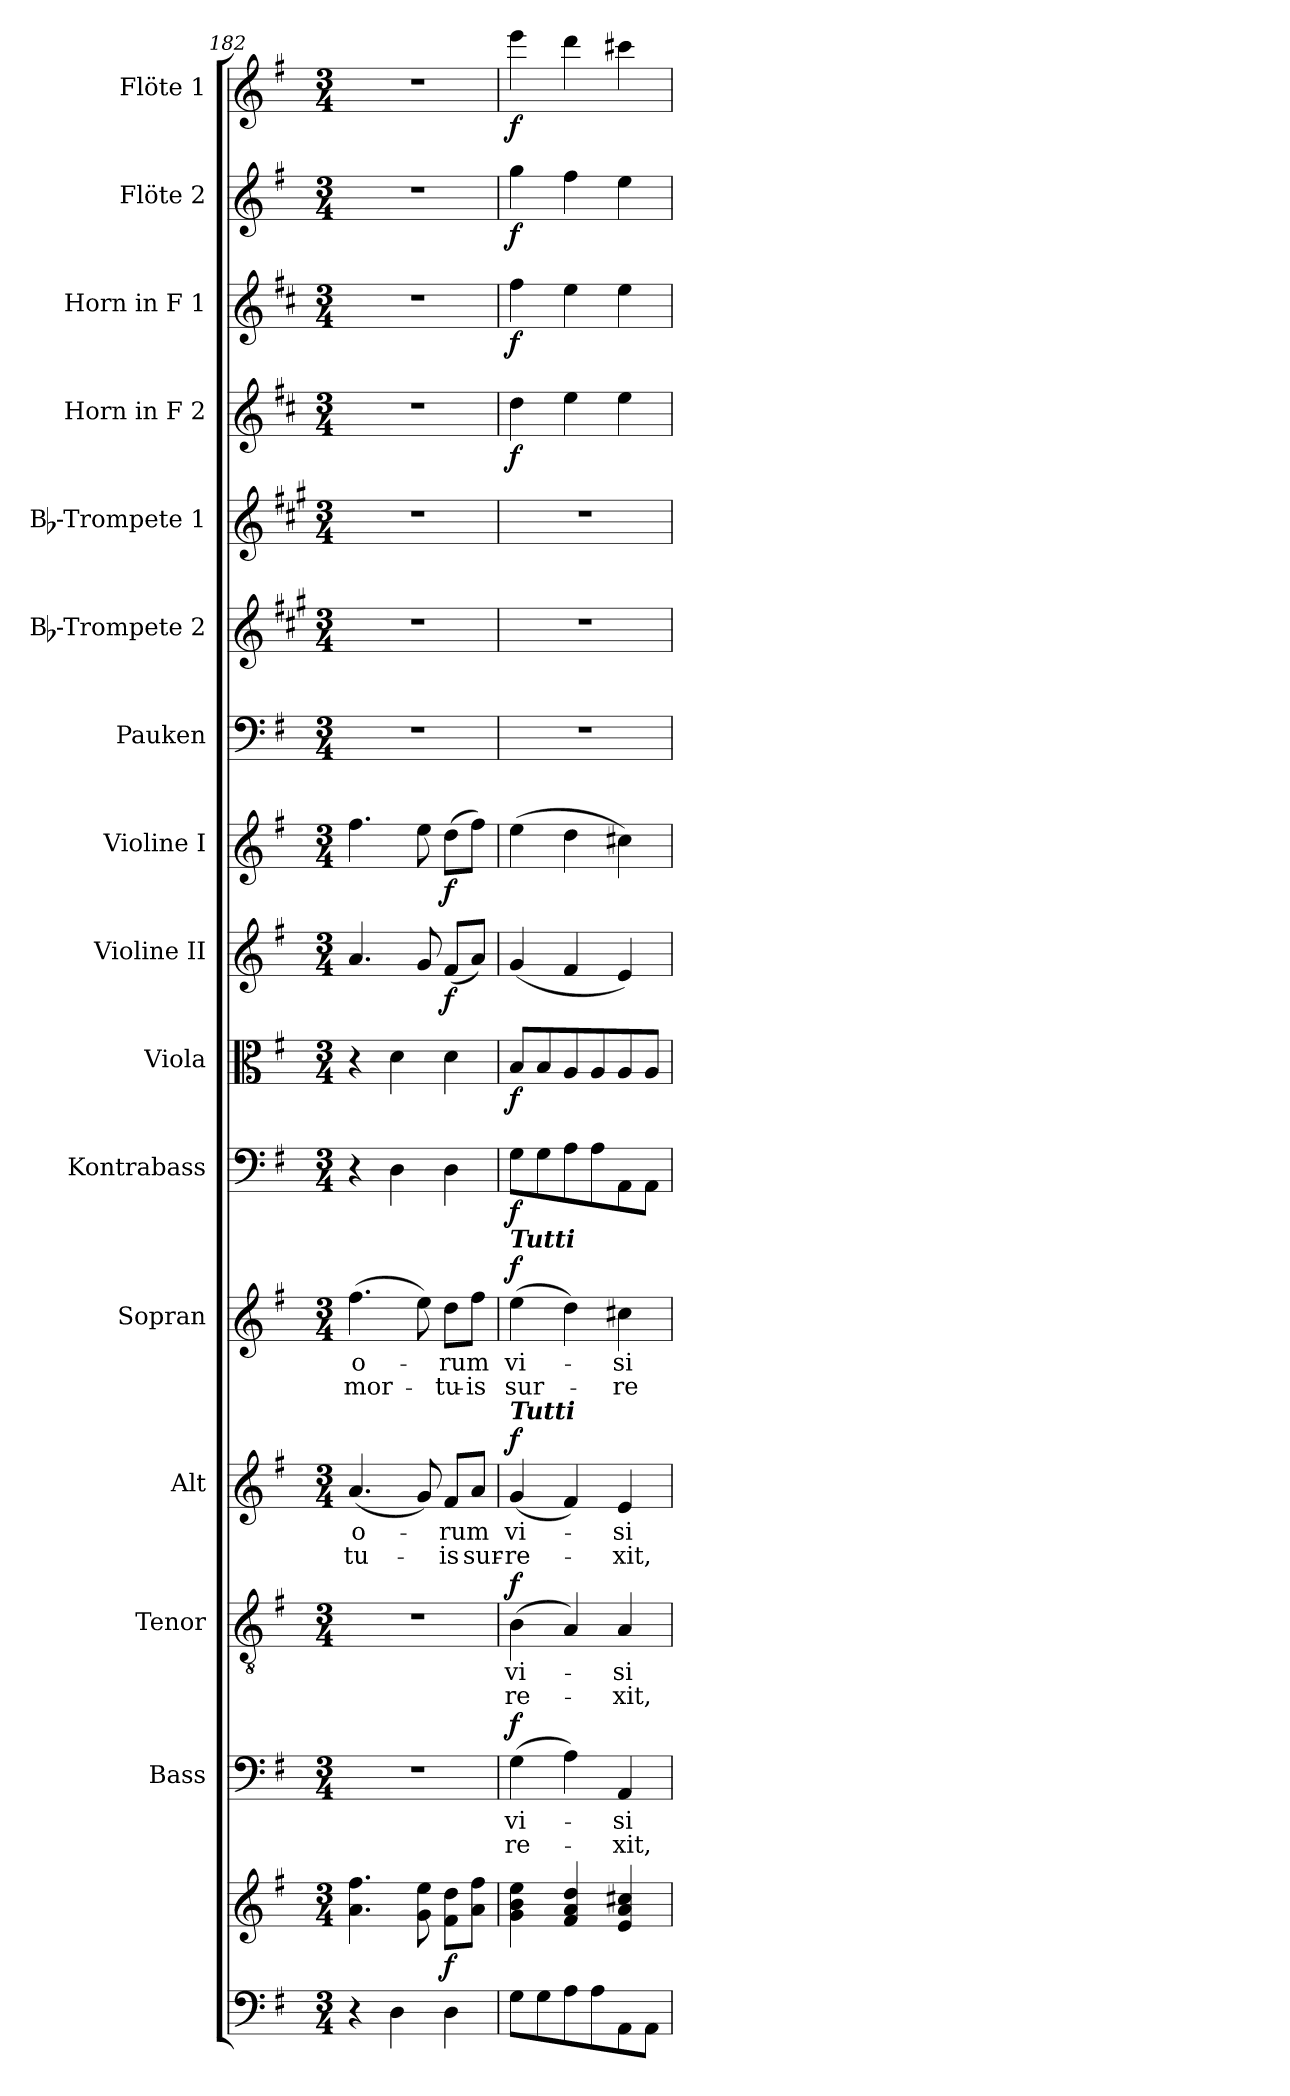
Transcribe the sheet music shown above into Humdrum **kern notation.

**kern	**kern	**dynam	**kern	**text	**text	**dynam	**kern	**text	**text	**dynam	**kern	**text	**text	**dynam	**kern	**text	**text	**dynam	**kern	**dynam	**kern	**dynam	**kern	**dynam	**kern	**dynam	**kern	**kern	**kern	**kern	**dynam	**kern	**dynam	**kern	**dynam	**kern	**dynam
*part16	*part16	*part16	*part15	*part15	*part15	*part15	*part14	*part14	*part14	*part14	*part13	*part13	*part13	*part13	*part12	*part12	*part12	*part12	*part11	*part11	*part10	*part10	*part9	*part9	*part8	*part8	*part7	*part6	*part5	*part4	*part4	*part3	*part3	*part2	*part2	*part1	*part1
*staff17	*staff16	*staff16/17	*staff15	*staff15	*staff15	*staff15	*staff14	*staff14	*staff14	*staff14	*staff13	*staff13	*staff13	*staff13	*staff12	*staff12	*staff12	*staff12	*staff11	*staff11	*staff10	*staff10	*staff9	*staff9	*staff8	*staff8	*staff7	*staff6	*staff5	*staff4	*staff4	*staff3	*staff3	*staff2	*staff2	*staff1	*staff1
*	*	*	*I"Bass	*	*	*	*I"Tenor	*	*	*	*I"Alt	*	*	*	*I"Sopran	*	*	*	*I"Kontrabass	*	*I"Viola	*	*I"Violine II	*	*I"Violine I	*	*I"Pauken	*I"Bb-Trompete 2	*I"Bb-Trompete 1	*I"Horn in F 2	*	*I"Horn in F 1	*	*I"Flöte 2	*	*I"Flöte 1	*
*	*	*	*I'B.	*	*	*	*I'T.	*	*	*	*I'A.	*	*	*	*I'S.	*	*	*	*I'Kb.	*	*I'Vla.	*	*I'Vl. II	*	*I'Vl. I	*	*I'Pk.	*I'Bb Trp. 2	*I'Bb Trp. 1	*	*	*	*	*I'Fl. 2	*	*I'Fl. 1	*
*clefF4	*clefG2	*	*clefF4	*	*	*	*clefGv2	*	*	*	*clefG2	*	*	*	*clefG2	*	*	*	*clefF4	*	*clefC3	*	*clefG2	*	*clefG2	*	*clefF4	*clefG2	*clefG2	*clefG2	*	*clefG2	*	*clefG2	*	*clefG2	*
*	*	*	*	*	*	*	*	*	*	*	*	*	*	*	*	*	*	*	*ITrd7c12	*	*	*	*	*	*	*	*	*ITrd1c2	*ITrd1c2	*ITrd4c7	*	*ITrd4c7	*	*	*	*	*
*k[f#]	*k[f#]	*	*k[f#]	*	*	*	*k[f#]	*	*	*	*k[f#]	*	*	*	*k[f#]	*	*	*	*k[f#]	*	*k[f#]	*	*k[f#]	*	*k[f#]	*	*k[f#]	*k[f#]	*k[f#]	*k[f#]	*	*k[f#]	*	*k[f#]	*	*k[f#]	*
*G:	*G:	*	*G:	*	*	*	*G:	*	*	*	*G:	*	*	*	*G:	*	*	*	*G:	*	*G:	*	*G:	*	*G:	*	*G:	*G:	*G:	*G:	*	*G:	*	*G:	*	*G:	*
*M3/4	*M3/4	*	*M3/4	*	*	*	*M3/4	*	*	*	*M3/4	*	*	*	*M3/4	*	*	*	*M3/4	*	*M3/4	*	*M3/4	*	*M3/4	*	*M3/4	*M3/4	*M3/4	*M3/4	*	*M3/4	*	*M3/4	*	*M3/4	*
=182	=182	=182	=182	=182	=182	=182	=182	=182	=182	=182	=182	=182	=182	=182	=182	=182	=182	=182	=182	=182	=182	=182	=182	=182	=182	=182	=182	=182	=182	=182	=182	=182	=182	=182	=182	=182	=182
!	!	!	!	!	!	!	!	!	!	!	!	!LO:LY:b	!LO:LY:b	!	!	!LO:LY:b	!LO:LY:b	!	!	!	!	!	!	!	!	!	!	!	!	!	!	!	!	!	!	!	!
4r	4.a\ 4.ff#\	.	2.r	.	.	.	2.r	.	.	.	(<4.a/	-o-	-tu-	.	(>4.ff#\	-o-	mor-	.	4r	.	4r	.	4.a/	.	4.ff#\	.	2.r	2.r	2.r	2.r	.	2.r	.	2.r	.	2.r	.
4D\	.	.	.	.	.	.	.	.	.	.	.	.	.	.	.	.	.	.	4DD\	.	4d\	.	.	.	.	.	.	.	.	.	.	.	.	.	.	.	.
.	8g\ 8ee\	.	.	.	.	.	.	.	.	.	8g/)	.	.	.	8ee\)	.	.	.	.	.	.	.	8g/	.	8ee\	.	.	.	.	.	.	.	.	.	.	.	.
!	!	!LO:DY:b	!	!	!	!	!	!	!	!	!	!LO:LY:b	!LO:LY:b	!	!	!LO:LY:b	!LO:LY:b	!	!	!	!	!	!	!LO:DY:b	!	!LO:DY:b	!	!	!	!	!	!	!	!	!	!	!
4D\	8f#\ 8dd\L	f	.	.	.	.	.	.	.	.	8f#/L	-rum	-is	.	8dd\L	-rum	-tu-	.	4DD\	.	4d\	.	(<8f#/L	f	(>8dd\L	f	.	.	.	.	.	.	.	.	.	.	.
!	!	!	!	!	!	!	!	!	!	!	!	!	!LO:LY:b	!	!	!	!LO:LY:b	!	!	!	!	!	!	!	!	!	!	!	!	!	!	!	!	!	!	!	!
.	8a\ 8ff#\J	.	.	.	.	.	.	.	.	.	8a/J	.	sur-	.	8ff#\J	.	-is	.	.	.	.	.	8a/J)	.	8ff#\J)	.	.	.	.	.	.	.	.	.	.	.	.
=183	=183	=183	=183	=183	=183	=183	=183	=183	=183	=183	=183	=183	=183	=183	=183	=183	=183	=183	=183	=183	=183	=183	=183	=183	=183	=183	=183	=183	=183	=183	=183	=183	=183	=183	=183	=183	=183
!	!	!	!	!	!	!	!	!	!	!	!	!	!	!	!LO:TX:a:Bi:t=Tutti	!	!	!	!	!	!	!	!	!	!	!	!	!	!	!	!	!	!	!	!	!	!
!	!	!	!	!	!	!	!	!	!	!	!LO:TX:a:Bi:t=Tutti	!	!	!	!	!	!	!	!	!	!	!	!	!	!	!	!	!	!	!	!	!	!	!	!	!	!
!	!	!	!	!LO:LY:b	!LO:LY:b	!LO:DY:a	!	!LO:LY:b	!LO:LY:b	!LO:DY:a	!	!LO:LY:b	!LO:LY:b	!LO:DY:a	!	!LO:LY:b	!LO:LY:b	!LO:DY:a	!	!LO:DY:b	!	!LO:DY:b	!	!	!	!	!	!	!	!	!LO:DY:b	!	!LO:DY:b	!	!LO:DY:b	!	!LO:DY:b
8G\L	4g\ 4b\ 4ee\	.	(>4G\	vi-	-re-	f	(>4B\	vi-	-re-	f	(<4g/	vi-	-re-	f	(>4ee\	vi-	sur-	f	8GG\L	f	8B/L	f	(<4g/	.	(>4ee\	.	2.r	2.r	2.r	4g\	f	4b\	f	4gg\	f	4eee\	f
8G\	.	.	.	.	.	.	.	.	.	.	.	.	.	.	.	.	.	.	8GG\	.	8B/	.	.	.	.	.	.	.	.	.	.	.	.	.	.	.	.
8A\	4f#/ 4a/ 4dd/	.	4A\)	.	.	.	4A/)	.	.	.	4f#/)	.	.	.	4dd\)	.	.	.	8AA\	.	8A/	.	4f#/	.	4dd\	.	.	.	.	4a\	.	4a\	.	4ff#\	.	4ddd\	.
8A\	.	.	.	.	.	.	.	.	.	.	.	.	.	.	.	.	.	.	8AA\	.	8A/	.	.	.	.	.	.	.	.	.	.	.	.	.	.	.	.
!	!	!	!	!LO:LY:b	!LO:LY:b	!	!	!LO:LY:b	!LO:LY:b	!	!	!LO:LY:b	!LO:LY:b	!	!	!LO:LY:b	!LO:LY:b	!	!	!	!	!	!	!	!	!	!	!	!	!	!	!	!	!	!	!	!
8AA\	4e/ 4a/ 4cc#X/	.	4AA/	-si-	-xit,	.	4A/	-si-	-xit,	.	4e/	-si-	-xit,	.	4cc#X\	-si-	-re-	.	8AAA\	.	8A/	.	4e/)	.	4cc#X\)	.	.	.	.	4a\	.	4a\	.	4ee\	.	4ccc#X\	.
8AA\J	.	.	.	.	.	.	.	.	.	.	.	.	.	.	.	.	.	.	8AAA\J	.	8A/J	.	.	.	.	.	.	.	.	.	.	.	.	.	.	.	.
=	=	=	=	=	=	=	=	=	=	=	=	=	=	=	=	=	=	=	=	=	=	=	=	=	=	=	=	=	=	=	=	=	=	=	=	=	=
*-	*-	*-	*-	*-	*-	*-	*-	*-	*-	*-	*-	*-	*-	*-	*-	*-	*-	*-	*-	*-	*-	*-	*-	*-	*-	*-	*-	*-	*-	*-	*-	*-	*-	*-	*-	*-	*-
